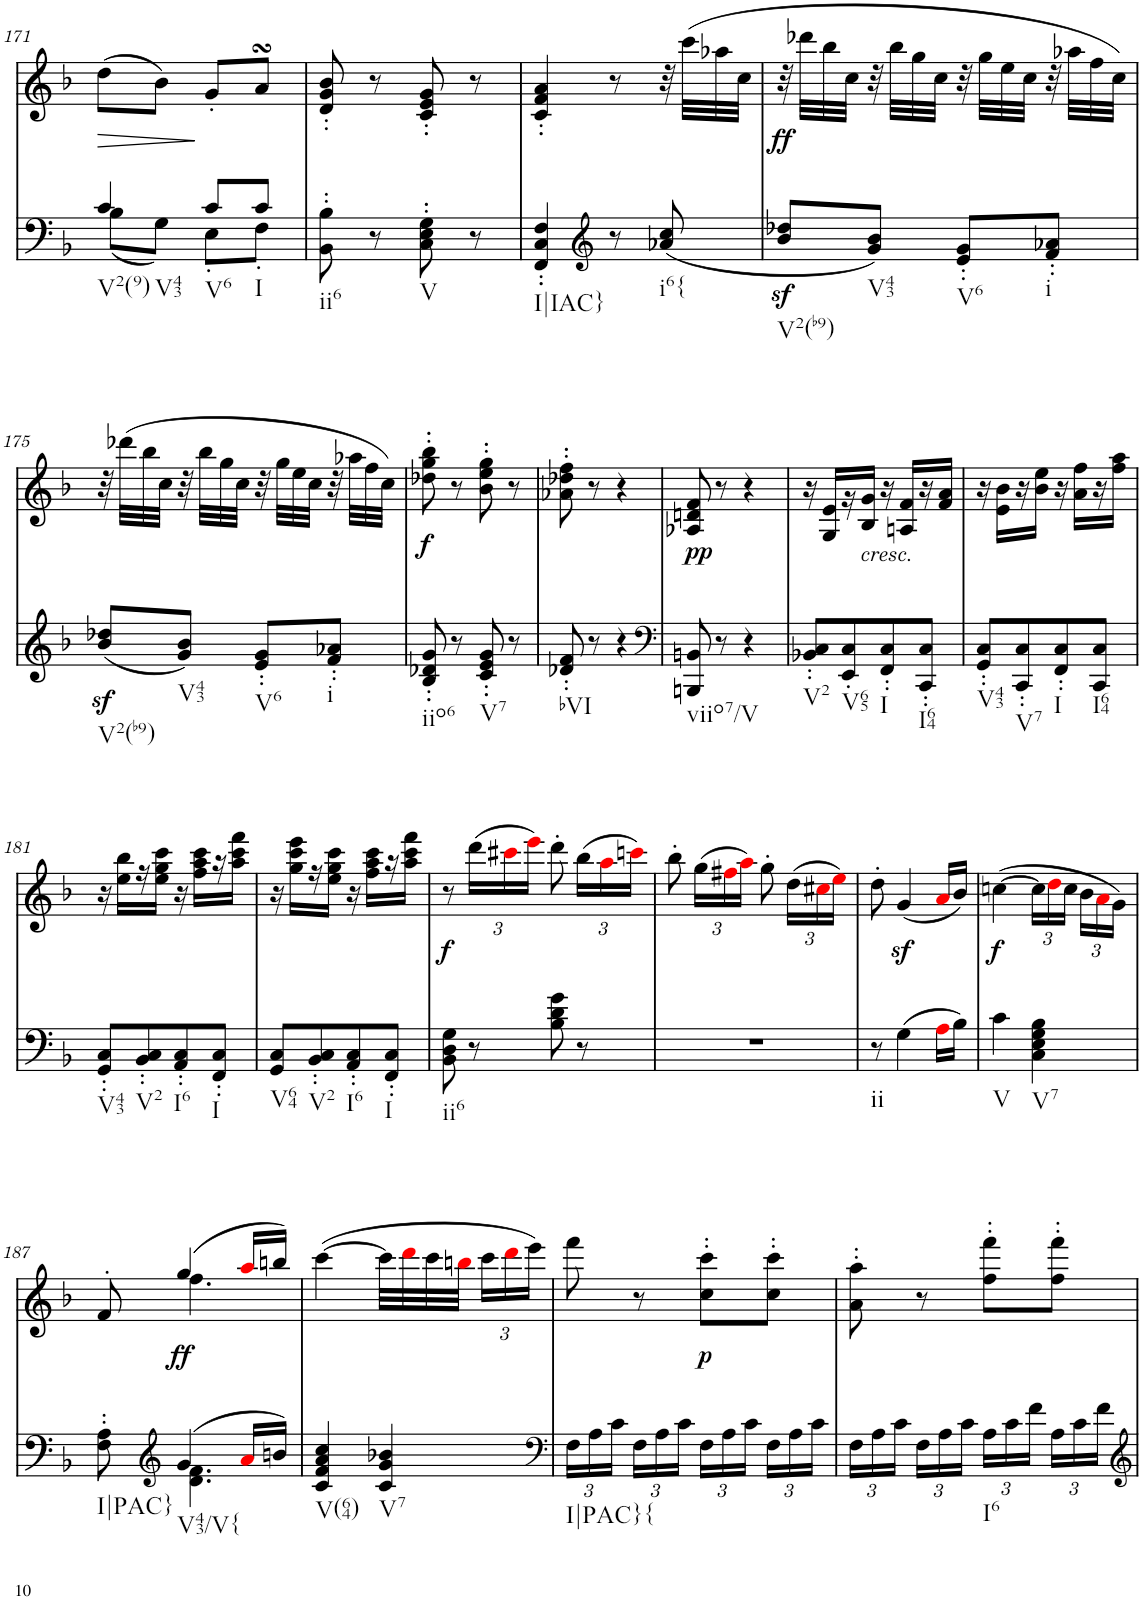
**kern	**kern	**dynam
*part2	*part1	*part1
*staff2	*staff1	*staff1
*I"piano	*I"piano	*
*I'Pno	*I'Pno	*
!!LO:PB:g=z
*clefG2	*clefG2	*
*k[b-]	*k[b-]	*
*M2/4	*M2/4	*
=171	=171	=171
*^	*	*
!LO:TX:b:t=V2(9)	!	!	!
!LO:TX:b:t=V43	!	!	!
!	!	!	!LO:HP:b
4c/	(8B-\L	(8dd\L	>
.	8G\J)	8b-\J)	.
!LO:TX:b:t=V6	!	!	!
8c/L	8E'\L	8g'/L	]
!LO:TX:b:t=I	!	!	!
8c/J	8F'\J	8asSsS/J	.
=172	=172	=172	=172
!LO:TX:b:t=ii6	!	!	!
*v	*v	*	*
8BB-\' 8B-\'	8d/' 8g/' 8b-/'	.
8r	8r	.
!LO:TX:b:t=V	!	!
8C\' 8E\' 8G\'	8c/' 8e/' 8g/'	.
8r	8r	.
=173	=173	=173
!LO:TX:b:t=I|IAC}	!	!
4FF/' 4C/' 4F/'	4c/' 4f/' 4a/'	.
*clefG2	*	*
8r	8r	.
!LO:TX:b:t=i6{	!	!
(8a-X/ 8cc/	32r	.
.	(32ccc\LLL	.
.	32aa-X\	.
.	32cc\JJJ	.
=174	=174	=174
!LO:TX:b:t=V2(b9)	!	!
!	!	!LO:DY:b
8b-/z< 8dd-X/z<L	32r	ff
.	32ddd-X\LLL	.
.	32bb-\	.
.	32cc\JJJ	.
!LO:TX:b:t=V43	!	!
8g/ 8b-/J)	32r	.
.	32bb-\LLL	.
.	32gg\	.
.	32cc\JJJ	.
!LO:TX:b:t=V6	!	!
8e/' 8g/'L	32r	.
.	32gg\LLL	.
.	32ee\	.
.	32cc\JJJ	.
!LO:TX:b:t=i	!	!
8f/' 8a-X/'J	32r	.
.	32aa-X\LLL	.
.	32ff\	.
.	32cc\JJJ)	.
!!LO:LB:g=z
=175	=175	=175
!LO:TX:b:t=V2(b9)	!	!
(8b-/z< 8dd-X/z<L	32r	.
.	(32ddd-X\LLL	.
.	32bb-\	.
.	32cc\JJJ	.
!LO:TX:b:t=V43	!	!
8g/ 8b-/J)	32r	.
.	32bb-\LLL	.
.	32gg\	.
.	32cc\JJJ	.
!LO:TX:b:t=V6	!	!
8e/' 8g/'L	32r	.
.	32gg\LLL	.
.	32ee\	.
.	32cc\JJJ	.
!LO:TX:b:t=i	!	!
8f/' 8a-X/'J	32r	.
.	32aa-X\LLL	.
.	32ff\	.
.	32cc\JJJ)	.
=176	=176	=176
!LO:TX:b:t=iio6	!	!
!	!	!LO:DY:b
8B-/' 8d-X/' 8g/'	8dd-X\' 8gg\' 8bb-\'	f
8r	8r	.
!LO:TX:b:t=V7	!	!
8c/' 8e/' 8g/'	8b-\' 8ee\' 8gg\'	.
8r	8r	.
=177	=177	=177
!LO:TX:b:t=bVI	!	!
8d-X/' 8f/'	8a-X\' 8dd-X\' 8ff\'	.
8r	8r	.
4r	4r	.
=178	=178	=178
*clefF4	*	*
!LO:TX:b:t=viio7/V	!	!
!	!	!LO:DY:b
8BBBn/ 8BBn/	8A-X/ 8dn/ 8f/	pp
8r	8r	.
4r	4r	.
=179	=179	=179
!LO:TX:b:t=V2	!	!
8BB-X/' 8C/'L	16r	.
.	16G/ 16e/LL	.
!LO:TX:b:t=V65	!	!
8EE/' 8C/'	16r	.
!	!LO:TX:b:i:t=cresc.	!
.	16B-/ 16g/JJ	.
!LO:TX:b:t=I	!	!
8FF/' 8C/'	16r	.
.	16An/ 16f/LL	.
!LO:TX:b:t=I64	!	!
8CC/' 8C/'J	16r	.
.	16f/ 16a/JJ	.
=180	=180	=180
!LO:TX:b:t=V43	!	!
8GG/' 8C/'L	16r	.
.	16e\ 16b-\LL	.
!LO:TX:b:t=V7	!	!
8CC/' 8C/'	16r	.
.	16b-\ 16ee\JJ	.
!LO:TX:b:t=I	!	!
8FF/' 8C/'	16r	.
.	16a\ 16ff\LL	.
!LO:TX:b:t=I64	!	!
8CC/ 8C/J	16r	.
.	16ff\ 16aa\JJ	.
!!LO:LB:g=z
=181	=181	=181
!LO:TX:b:t=V43	!	!
8GG/' 8C/'L	16r	.
.	16ee\ 16bb-\LL	.
!LO:TX:b:t=V2	!	!
8BB-/' 8C/'	16r	.
.	16ee\ 16gg\ 16ccc\JJ	.
!LO:TX:b:t=I6	!	!
8AA/' 8C/'	16r	.
.	16ff\ 16aa\ 16ccc\LL	.
!LO:TX:b:t=I	!	!
8FF/' 8C/'J	16r	.
.	16aa\ 16ccc\ 16fff\JJ	.
=182	=182	=182
!LO:TX:b:t=V64	!	!
8GG/ 8C/L	16r	.
.	16gg\ 16ccc\ 16eee\LL	.
!LO:TX:b:t=V2	!	!
8BB-/' 8C/'	16r	.
.	16ee\ 16gg\ 16ccc\JJ	.
!LO:TX:b:t=I6	!	!
8AA/' 8C/'	16r	.
.	16ff\ 16aa\ 16ccc\LL	.
!LO:TX:b:t=I	!	!
8FF/' 8C/'J	16r	.
.	16aa\ 16ccc\ 16fff\JJ	.
=183	=183	=183
!LO:TX:b:t=ii6	!	!
!	!	!LO:DY:b
8BB-\ 8D\ 8G\	8r	f
*	*Xbrackettup	*
8r	(24ddd\LL	.
.	24ccc#Xi\	.
.	24eeei\JJ)	.
8B-\ 8d\ 8g\	8ddd'\	.
8r	(24bb-\LL	.
.	24aai\	.
.	24cccni\JJ)	.
=184	=184	=184
2r	8bb-'\	.
.	(24gg\LL	.
.	24ff#Xi\	.
.	24aai\JJ)	.
.	8gg'\	.
.	(24dd\LL	.
.	24cc#Xi\	.
.	24eei\JJ)	.
=185	=185	=185
!LO:TX:b:t=ii	!	!
8r	8dd'\	.
(4G\	(4gz</	.
16Ai\LL	16ai/LL	.
16B-\JJ)	16b-/JJ)	.
=186	=186	=186
!LO:TX:b:t=V	!	!
!	!	!LO:DY:b
4c\	([4ccn\	f
!LO:TX:b:t=V7	!	!
4C\ 4E\ 4G\ 4B-\	24cc\LL]	.
.	24ddi\	.
.	24cc\JJ	.
.	24b-\LL	.
.	24ai\	.
.	24g\JJ)	.
!!LO:LB:g=z
=187	=187	=187
*^	*^	*
!LO:TX:b:t=I|PAC}	!	!	!	!
8F\' 8A\'	8ryy	8ryy	8f'/	.
*clefG2	*	*	*	*
!LO:TX:b:t=V43/V{	!	!	!	!
!	!	!	!	!LO:DY:b
(4g/	4.d\ 4.f\	(4gg/	4.ff\	ff
16ai/LL	.	16aai/LL	.	.
16bn/JJ)	.	16bbn/JJ)	.	.
*v	*v	*	*	*
*	*v	*v	*
=188	=188	=188
!LO:TX:b:t=V(64)	!	!
4c/ 4f/ 4a/ 4cc/	([4ccc\	.
!LO:TX:b:t=V7	!	!
4c/ 4g/ 4b-X/	32ccc\LLL]	.
.	32dddi\	.
.	32ccc\	.
.	32bbni\JJJ	.
.	24ccc\LL	.
.	24dddi\	.
.	24eee\JJ)	.
=189	=189	=189
*clefF4	*	*
*Xbrackettup	*	*
!LO:TX:b:t=I|PAC}{	!	!
24F\LL	8fff\	.
24A\	.	.
24c\JJ	.	.
24F\LL	8r	.
24A\	.	.
24c\JJ	.	.
!	!	!LO:DY:b
24F\LL	8cc\' 8ccc\'L	p
24A\	.	.
24c\JJ	.	.
24F\LL	8cc\' 8ccc\'J	.
24A\	.	.
24c\JJ	.	.
=190	=190	=190
24F\LL	8a\' 8aa\'	.
24A\	.	.
24c\JJ	.	.
24F\LL	8r	.
24A\	.	.
24c\JJ	.	.
!LO:TX:b:t=I6	!	!
24A\LL	8ff\' 8fff\'L	.
24c\	.	.
24f\JJ	.	.
24A\LL	8ff\' 8fff\'J	.
24c\	.	.
24f\JJ	.	.
=	=	=
*-	*-	*-
